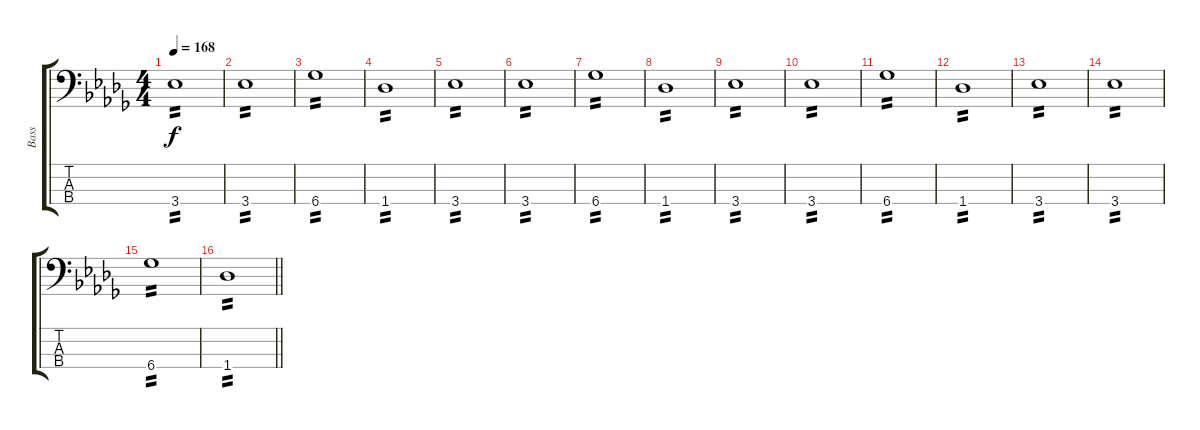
\track ("Bass" "Bass") {instrument electricbasspick}
\staff {score tabs}
\tuning (G2 C2 G1 C1) {hide}
\ts (4 4)
\tempo 168
\clef f4
\ks db
3.4.1{ot 8vb tp 2 dy f} |
3.4.1{ot 8vb tp 2} |
6.4.1{ot 8vb tp 2} |
1.4.1{ot 8vb tp 2} |
3.4.1{ot 8vb tp 2} |
3.4.1{ot 8vb tp 2} |
6.4.1{ot 8vb tp 2} |
1.4.1{ot 8vb tp 2} |
3.4.1{ot 8vb tp 2} |
3.4.1{ot 8vb tp 2} |
6.4.1{ot 8vb tp 2} |
1.4.1{ot 8vb tp 2} |
3.4.1{ot 8vb tp 2} |
3.4.1{ot 8vb tp 2} |
6.4.1{ot 8vb tp 2} |
\barLineRight lightlight
1.4.1{ot 8vb tp 2}
